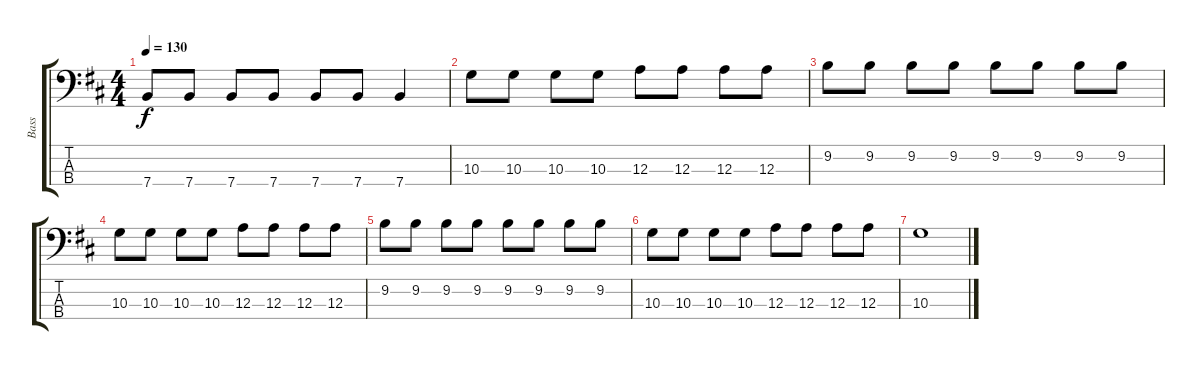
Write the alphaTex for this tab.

\track ("Bass" "Bass") {instrument electricbasspick}
\staff {score tabs}
\tuning (G2 D2 A1 E1) {hide}
\ts (4 4)
\tempo 130
\clef f4
\ks d
7.4.8{dy f} 7.4.8 7.4.8 7.4.8 7.4.8 7.4.8 7.4.4 |
10.3.8 10.3.8 10.3.8 10.3.8 12.3.8 12.3.8 12.3.8 12.3.8 |
9.2.8 9.2.8 9.2.8 9.2.8 9.2.8 9.2.8 9.2.8 9.2.8 |
10.3.8 10.3.8 10.3.8 10.3.8 12.3.8 12.3.8 12.3.8 12.3.8 |
9.2.8 9.2.8 9.2.8 9.2.8 9.2.8 9.2.8 9.2.8 9.2.8 |
10.3.8 10.3.8 10.3.8 10.3.8 12.3.8 12.3.8 12.3.8 12.3.8 |
10.3.1
